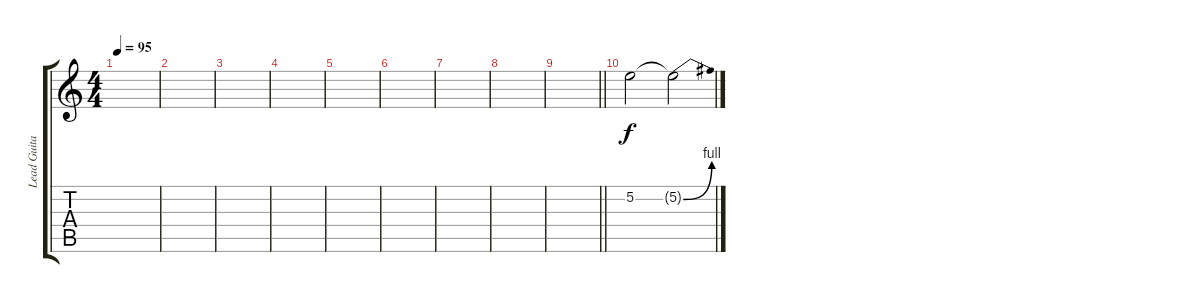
\track ("Lead Guitar" "Lead Guita") {instrument acousticguitarsteel}
\staff {score tabs}
\tuning (E4 B3 G3 D3 A2 E2) {hide}
\ts (4 4)
\tempo 95
\clef g2
\ks c
|
|
|
|
|
|
|
|
\barLineRight lightlight
|
5.2.2 5.2{be (bend 0 0 60 4) t}.2
